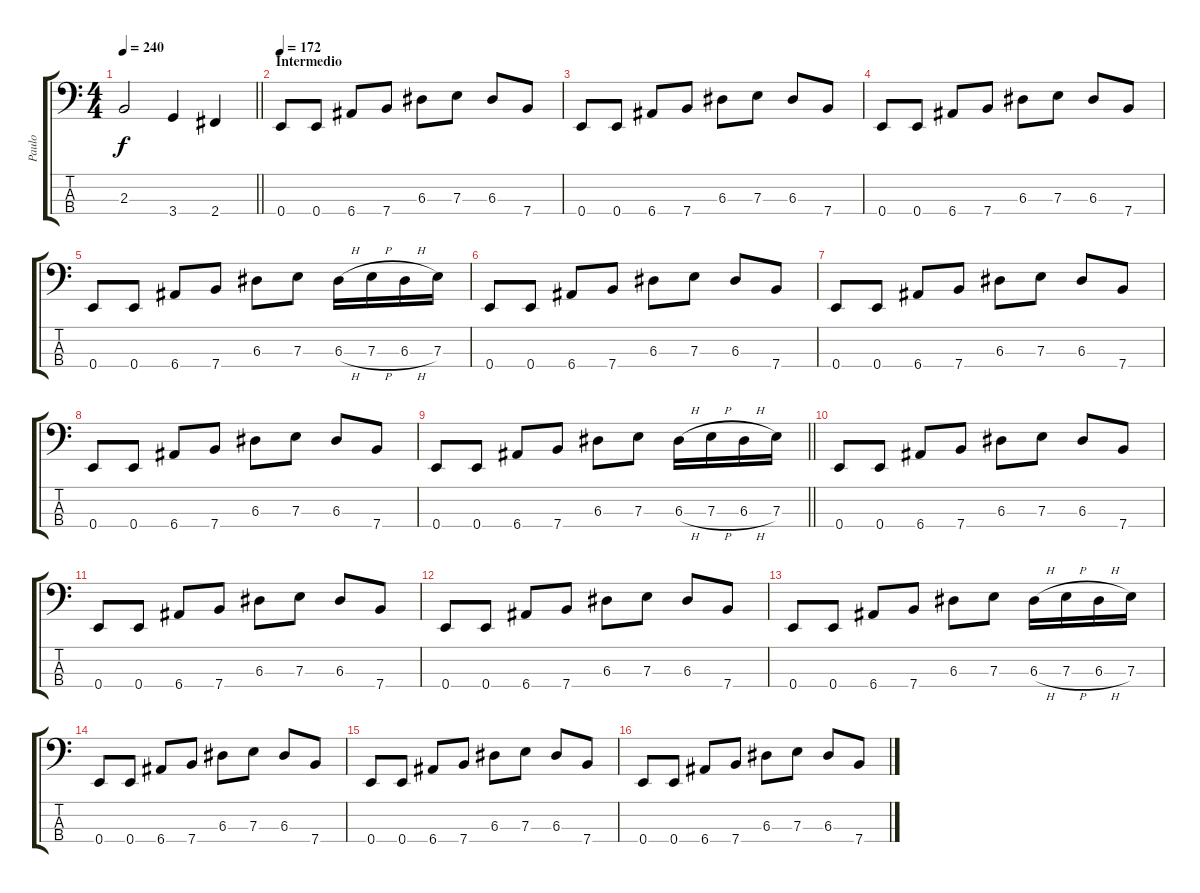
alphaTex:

\track ("Paulo" "Paulo") {instrument electricbasspick}
\staff {score tabs}
\tuning (G2 D2 A1 E1) {hide}
\ts (4 4)
\tempo 240
\clef f4
\barLineRight lightlight
\ks c
2.3.2{dy f} 3.4.4 2.4.4 |
\section ("" "Intermedio")
\tempo 172
0.4.8 0.4.8 6.4.8 7.4.8 6.3.8 7.3.8 6.3.8 7.4.8 |
0.4.8 0.4.8 6.4.8 7.4.8 6.3.8 7.3.8 6.3.8 7.4.8 |
0.4.8 0.4.8 6.4.8 7.4.8 6.3.8 7.3.8 6.3.8 7.4.8 |
0.4.8 0.4.8 6.4.8 7.4.8 6.3.8 7.3.8 6.3{h}.16 7.3{h}.16 6.3{h}.16 7.3.16 |
0.4.8 0.4.8 6.4.8 7.4.8 6.3.8 7.3.8 6.3.8 7.4.8 |
0.4.8 0.4.8 6.4.8 7.4.8 6.3.8 7.3.8 6.3.8 7.4.8 |
0.4.8 0.4.8 6.4.8 7.4.8 6.3.8 7.3.8 6.3.8 7.4.8 |
\barLineRight lightlight
0.4.8 0.4.8 6.4.8 7.4.8 6.3.8 7.3.8 6.3{h}.16 7.3{h}.16 6.3{h}.16 7.3.16 |
0.4.8 0.4.8 6.4.8 7.4.8 6.3.8 7.3.8 6.3.8 7.4.8 |
0.4.8 0.4.8 6.4.8 7.4.8 6.3.8 7.3.8 6.3.8 7.4.8 |
0.4.8 0.4.8 6.4.8 7.4.8 6.3.8 7.3.8 6.3.8 7.4.8 |
0.4.8 0.4.8 6.4.8 7.4.8 6.3.8 7.3.8 6.3{h}.16 7.3{h}.16 6.3{h}.16 7.3.16 |
0.4.8 0.4.8 6.4.8 7.4.8 6.3.8 7.3.8 6.3.8 7.4.8 |
0.4.8 0.4.8 6.4.8 7.4.8 6.3.8 7.3.8 6.3.8 7.4.8 |
0.4.8 0.4.8 6.4.8 7.4.8 6.3.8 7.3.8 6.3.8 7.4.8
